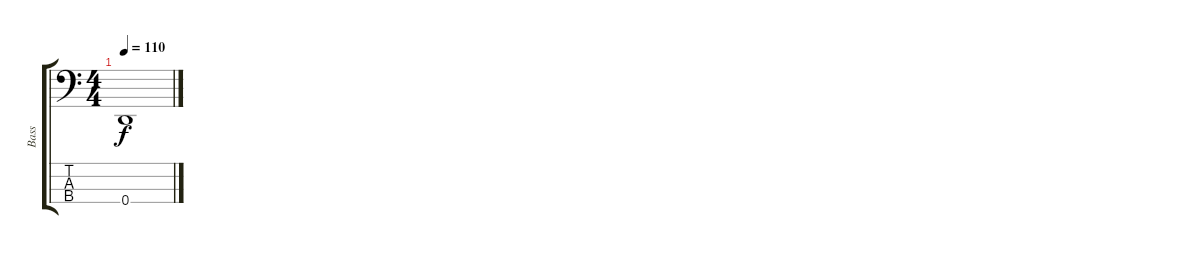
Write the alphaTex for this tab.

\track ("Bass" "Bass") {instrument electricbassfinger}
\staff {score tabs}
\tuning (G2 D2 A1 D1) {hide}
\ts (4 4)
\tempo 110
\clef f4
\ks c
0.4.1{dy f}
